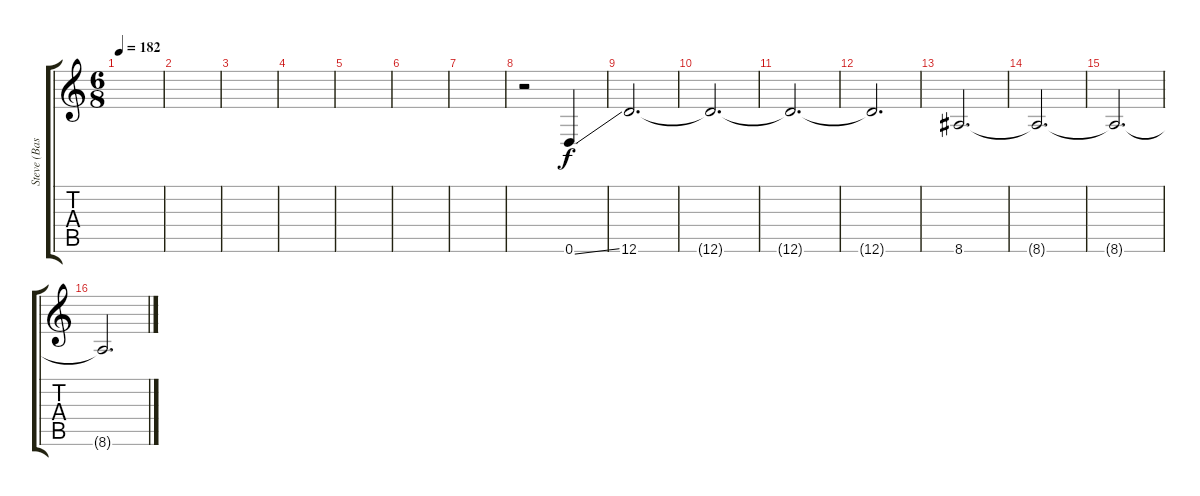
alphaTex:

\track ("Steve (Bass)" "Steve (Bas") {instrument acousticbass}
\staff {score tabs}
\tuning (E4 B3 G3 D3 A2 D2) {hide}
\ts (6 8)
\tempo 182
\clef g2
\ks c
|
|
|
|
|
|
|
r.2 0.6{ss}.4 |
12.6.2{d} |
12.6{t}.2{d} |
12.6{t}.2{d} |
12.6{t}.2{d} |
8.6.2{d} |
8.6{t}.2{d} |
8.6{t}.2{d} |
8.6{t}.2{d}
